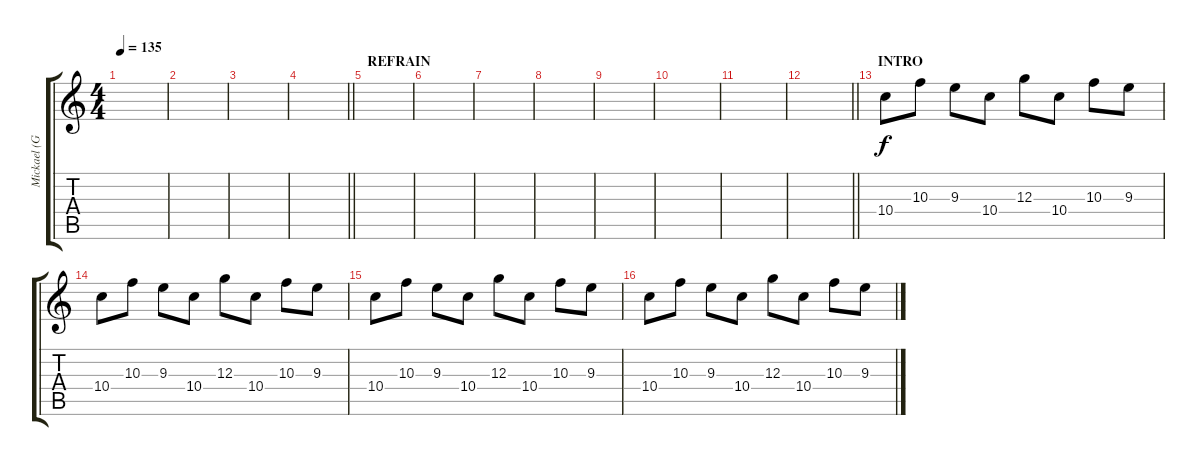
\track ("Mickael (Guitare_01)" "Mickael (G") {instrument overdrivenguitar}
\staff {score tabs}
\tuning (E4 B3 G3 D3 A2 E2) {hide}
\ts (4 4)
\tempo 135
\clef g2
\ks c
|
|
|
\barLineRight lightlight
|
\section ("" "REFRAIN")
|
|
|
|
|
|
|
\barLineRight lightlight
|
\section ("" "INTRO")
10.4.8 10.3.8 9.3.8 10.4.8 12.3.8 10.4.8 10.3.8 9.3.8 |
10.4.8 10.3.8 9.3.8 10.4.8 12.3.8 10.4.8 10.3.8 9.3.8 |
10.4.8 10.3.8 9.3.8 10.4.8 12.3.8 10.4.8 10.3.8 9.3.8 |
10.4.8 10.3.8 9.3.8 10.4.8 12.3.8 10.4.8 10.3.8 9.3.8
